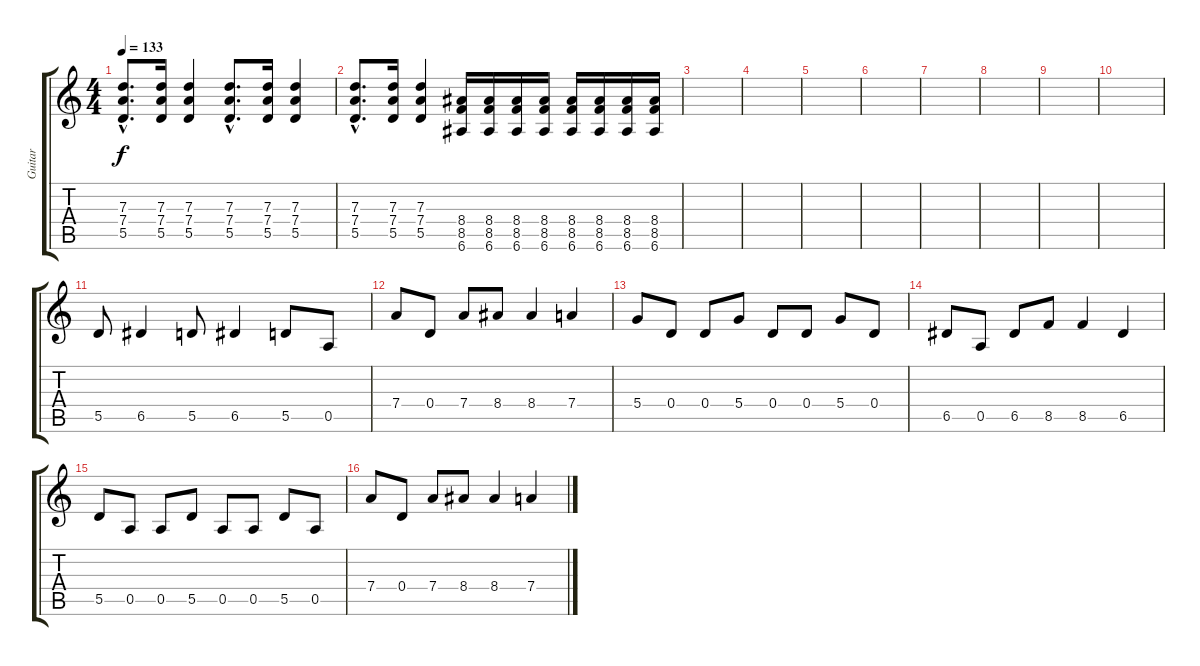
\track ("Guitar" "Guitar") {instrument overdrivenguitar}
\staff {score tabs}
\tuning (E4 B3 G3 D3 A2 E2) {hide}
\ts (4 4)
\tempo 133
\clef g2
\ks c
(7.3{hac} 7.4{hac} 5.5{hac}).8{d dy f} (7.3 7.4 5.5).16 (7.3 7.4 5.5).4 (7.3{hac} 7.4{hac} 5.5{hac}).8{d} (7.3 7.4 5.5).16 (7.3 7.4 5.5).4 |
(7.3{hac} 7.4{hac} 5.5{hac}).8{d} (7.3 7.4 5.5).16 (7.3 7.4 5.5).4 (8.4 8.5 6.6).16 (8.4 8.5 6.6).16 (8.4 8.5 6.6).16 (8.4 8.5 6.6).16 (8.4 8.5 6.6).16 (8.4 8.5 6.6).16 (8.4 8.5 6.6).16 (8.4 8.5 6.6).16 |
|
|
|
|
|
|
|
|
5.5.8 6.5.4 5.5.8 6.5.4 5.5.8 0.5.8 |
7.4.8 0.4.8 7.4.8 8.4.8 8.4.4 7.4.4 |
5.4.8 0.4.8 0.4.8 5.4.8 0.4.8 0.4.8 5.4.8 0.4.8 |
6.5.8 0.5.8 6.5.8 8.5.8 8.5.4 6.5.4 |
5.5.8 0.5.8 0.5.8 5.5.8 0.5.8 0.5.8 5.5.8 0.5.8 |
7.4.8 0.4.8 7.4.8 8.4.8 8.4.4 7.4.4
